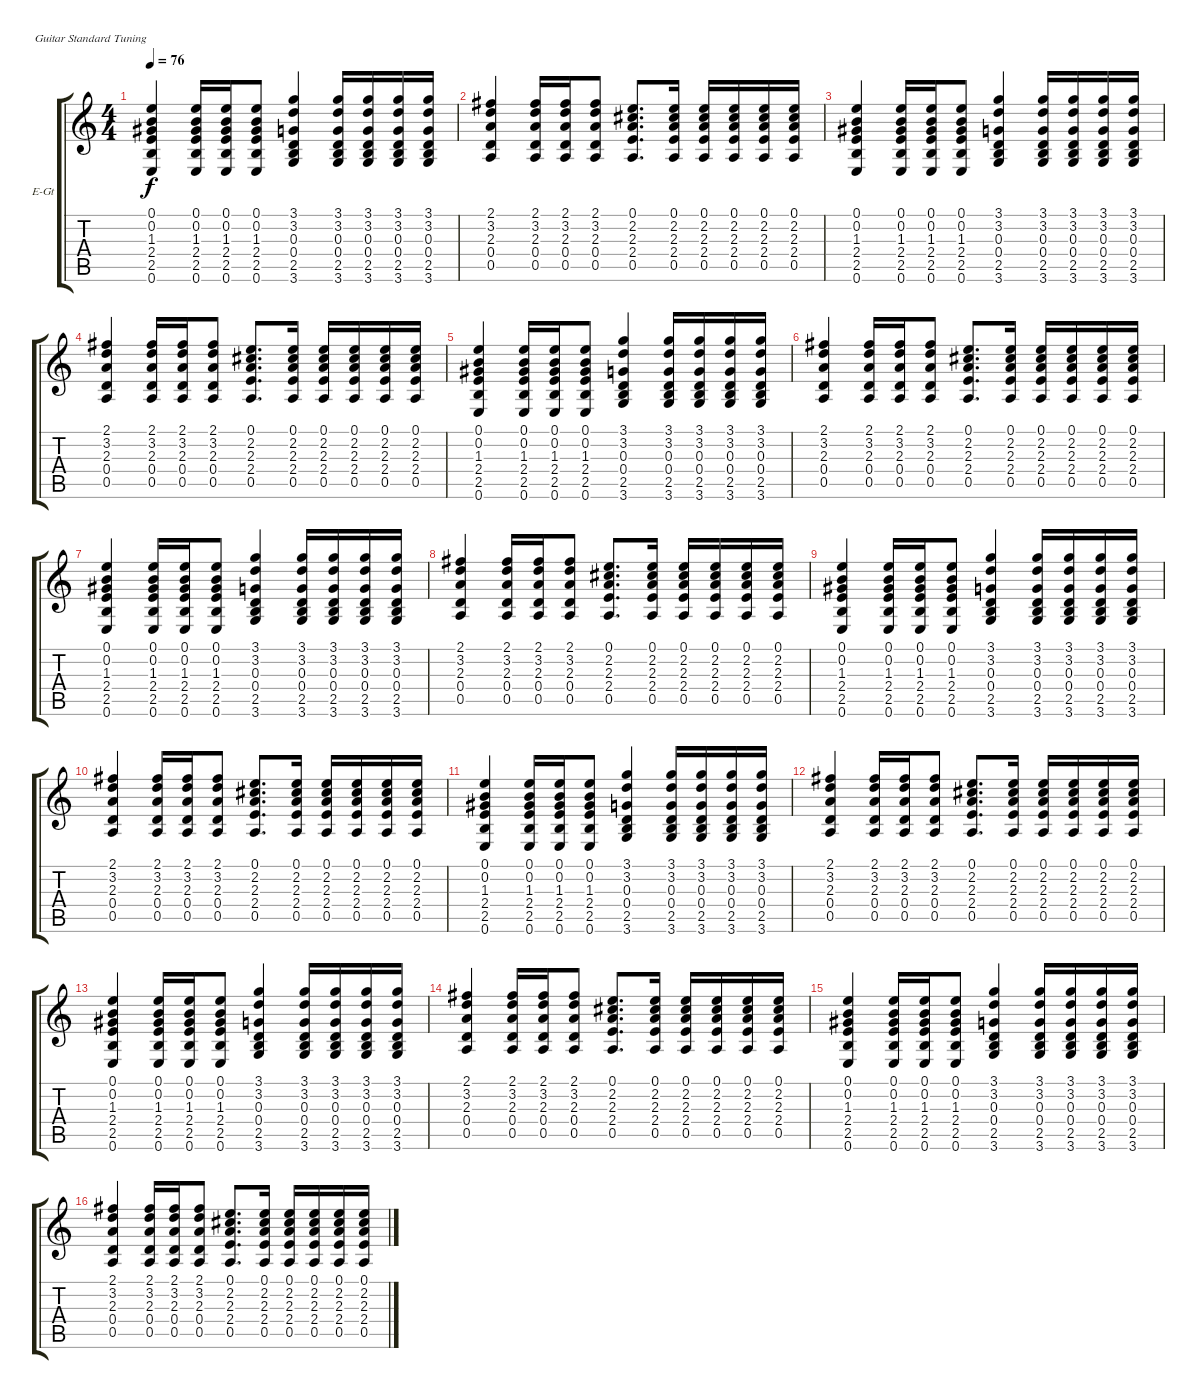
\bracketExtendMode groupsimilarinstruments
\firstSystemTrackNameOrientation horizontal
\otherSystemsTrackNameOrientation horizontal
\track ("Gtr.3" "E-Gt") {instrument electricguitarclean}
\staff {score tabs}
\tuning (E4 B3 G3 D3 A2 E2)
\ts (4 4)
\tempo 76
\clef g2
\ks c
(0.1 0.2 1.3 2.4 2.5 0.6).4{dy f} (0.1 0.2 1.3 2.4 2.5 0.6).16 (0.1 0.2 1.3 2.4 2.5 0.6).16 (0.1 0.2 1.3 2.4 2.5 0.6).8 (3.1 3.2 0.3 0.4 2.5 3.6).4 (3.1 3.2 0.3 0.4 2.5 3.6).16 (3.1 3.2 0.3 0.4 2.5 3.6).16 (3.1 3.2 0.3 0.4 2.5 3.6).16 (3.1 3.2 0.3 0.4 2.5 3.6).16 |
(2.1 3.2 2.3 0.4 0.5).4 (2.1 3.2 2.3 0.4 0.5).16 (2.1 3.2 2.3 0.4 0.5).16 (2.1 3.2 2.3 0.4 0.5).8 (0.1 2.2 2.3 2.4 0.5).8{d} (0.1 2.2 2.3 2.4 0.5).16 (0.1 2.2 2.3 2.4 0.5).16 (0.1 2.2 2.3 2.4 0.5).16 (0.1 2.2 2.3 2.4 0.5).16 (0.1 2.2 2.3 2.4 0.5).16 |
(0.1 0.2 1.3 2.4 2.5 0.6).4 (0.1 0.2 1.3 2.4 2.5 0.6).16 (0.1 0.2 1.3 2.4 2.5 0.6).16 (0.1 0.2 1.3 2.4 2.5 0.6).8 (3.1 3.2 0.3 0.4 2.5 3.6).4 (3.1 3.2 0.3 0.4 2.5 3.6).16 (3.1 3.2 0.3 0.4 2.5 3.6).16 (3.1 3.2 0.3 0.4 2.5 3.6).16 (3.1 3.2 0.3 0.4 2.5 3.6).16 |
(2.1 3.2 2.3 0.4 0.5).4 (2.1 3.2 2.3 0.4 0.5).16 (2.1 3.2 2.3 0.4 0.5).16 (2.1 3.2 2.3 0.4 0.5).8 (0.1 2.2 2.3 2.4 0.5).8{d} (0.1 2.2 2.3 2.4 0.5).16 (0.1 2.2 2.3 2.4 0.5).16 (0.1 2.2 2.3 2.4 0.5).16 (0.1 2.2 2.3 2.4 0.5).16 (0.1 2.2 2.3 2.4 0.5).16 |
(0.1 0.2 1.3 2.4 2.5 0.6).4 (0.1 0.2 1.3 2.4 2.5 0.6).16 (0.1 0.2 1.3 2.4 2.5 0.6).16 (0.1 0.2 1.3 2.4 2.5 0.6).8 (3.1 3.2 0.3 0.4 2.5 3.6).4 (3.1 3.2 0.3 0.4 2.5 3.6).16 (3.1 3.2 0.3 0.4 2.5 3.6).16 (3.1 3.2 0.3 0.4 2.5 3.6).16 (3.1 3.2 0.3 0.4 2.5 3.6).16 |
(2.1 3.2 2.3 0.4 0.5).4 (2.1 3.2 2.3 0.4 0.5).16 (2.1 3.2 2.3 0.4 0.5).16 (2.1 3.2 2.3 0.4 0.5).8 (0.1 2.2 2.3 2.4 0.5).8{d} (0.1 2.2 2.3 2.4 0.5).16 (0.1 2.2 2.3 2.4 0.5).16 (0.1 2.2 2.3 2.4 0.5).16 (0.1 2.2 2.3 2.4 0.5).16 (0.1 2.2 2.3 2.4 0.5).16 |
(0.1 0.2 1.3 2.4 2.5 0.6).4 (0.1 0.2 1.3 2.4 2.5 0.6).16 (0.1 0.2 1.3 2.4 2.5 0.6).16 (0.1 0.2 1.3 2.4 2.5 0.6).8 (3.1 3.2 0.3 0.4 2.5 3.6).4 (3.1 3.2 0.3 0.4 2.5 3.6).16 (3.1 3.2 0.3 0.4 2.5 3.6).16 (3.1 3.2 0.3 0.4 2.5 3.6).16 (3.1 3.2 0.3 0.4 2.5 3.6).16 |
(2.1 3.2 2.3 0.4 0.5).4 (2.1 3.2 2.3 0.4 0.5).16 (2.1 3.2 2.3 0.4 0.5).16 (2.1 3.2 2.3 0.4 0.5).8 (0.1 2.2 2.3 2.4 0.5).8{d} (0.1 2.2 2.3 2.4 0.5).16 (0.1 2.2 2.3 2.4 0.5).16 (0.1 2.2 2.3 2.4 0.5).16 (0.1 2.2 2.3 2.4 0.5).16 (0.1 2.2 2.3 2.4 0.5).16 |
(0.1 0.2 1.3 2.4 2.5 0.6).4 (0.1 0.2 1.3 2.4 2.5 0.6).16 (0.1 0.2 1.3 2.4 2.5 0.6).16 (0.1 0.2 1.3 2.4 2.5 0.6).8 (3.1 3.2 0.3 0.4 2.5 3.6).4 (3.1 3.2 0.3 0.4 2.5 3.6).16 (3.1 3.2 0.3 0.4 2.5 3.6).16 (3.1 3.2 0.3 0.4 2.5 3.6).16 (3.1 3.2 0.3 0.4 2.5 3.6).16 |
(2.1 3.2 2.3 0.4 0.5).4 (2.1 3.2 2.3 0.4 0.5).16 (2.1 3.2 2.3 0.4 0.5).16 (2.1 3.2 2.3 0.4 0.5).8 (0.1 2.2 2.3 2.4 0.5).8{d} (0.1 2.2 2.3 2.4 0.5).16 (0.1 2.2 2.3 2.4 0.5).16 (0.1 2.2 2.3 2.4 0.5).16 (0.1 2.2 2.3 2.4 0.5).16 (0.1 2.2 2.3 2.4 0.5).16 |
(0.1 0.2 1.3 2.4 2.5 0.6).4 (0.1 0.2 1.3 2.4 2.5 0.6).16 (0.1 0.2 1.3 2.4 2.5 0.6).16 (0.1 0.2 1.3 2.4 2.5 0.6).8 (3.1 3.2 0.3 0.4 2.5 3.6).4 (3.1 3.2 0.3 0.4 2.5 3.6).16 (3.1 3.2 0.3 0.4 2.5 3.6).16 (3.1 3.2 0.3 0.4 2.5 3.6).16 (3.1 3.2 0.3 0.4 2.5 3.6).16 |
(2.1 3.2 2.3 0.4 0.5).4 (2.1 3.2 2.3 0.4 0.5).16 (2.1 3.2 2.3 0.4 0.5).16 (2.1 3.2 2.3 0.4 0.5).8 (0.1 2.2 2.3 2.4 0.5).8{d} (0.1 2.2 2.3 2.4 0.5).16 (0.1 2.2 2.3 2.4 0.5).16 (0.1 2.2 2.3 2.4 0.5).16 (0.1 2.2 2.3 2.4 0.5).16 (0.1 2.2 2.3 2.4 0.5).16 |
(0.1 0.2 1.3 2.4 2.5 0.6).4 (0.1 0.2 1.3 2.4 2.5 0.6).16 (0.1 0.2 1.3 2.4 2.5 0.6).16 (0.1 0.2 1.3 2.4 2.5 0.6).8 (3.1 3.2 0.3 0.4 2.5 3.6).4 (3.1 3.2 0.3 0.4 2.5 3.6).16 (3.1 3.2 0.3 0.4 2.5 3.6).16 (3.1 3.2 0.3 0.4 2.5 3.6).16 (3.1 3.2 0.3 0.4 2.5 3.6).16 |
(2.1 3.2 2.3 0.4 0.5).4 (2.1 3.2 2.3 0.4 0.5).16 (2.1 3.2 2.3 0.4 0.5).16 (2.1 3.2 2.3 0.4 0.5).8 (0.1 2.2 2.3 2.4 0.5).8{d} (0.1 2.2 2.3 2.4 0.5).16 (0.1 2.2 2.3 2.4 0.5).16 (0.1 2.2 2.3 2.4 0.5).16 (0.1 2.2 2.3 2.4 0.5).16 (0.1 2.2 2.3 2.4 0.5).16 |
(0.1 0.2 1.3 2.4 2.5 0.6).4 (0.1 0.2 1.3 2.4 2.5 0.6).16 (0.1 0.2 1.3 2.4 2.5 0.6).16 (0.1 0.2 1.3 2.4 2.5 0.6).8 (3.1 3.2 0.3 0.4 2.5 3.6).4 (3.1 3.2 0.3 0.4 2.5 3.6).16 (3.1 3.2 0.3 0.4 2.5 3.6).16 (3.1 3.2 0.3 0.4 2.5 3.6).16 (3.1 3.2 0.3 0.4 2.5 3.6).16 |
(2.1 3.2 2.3 0.4 0.5).4 (2.1 3.2 2.3 0.4 0.5).16 (2.1 3.2 2.3 0.4 0.5).16 (2.1 3.2 2.3 0.4 0.5).8 (0.1 2.2 2.3 2.4 0.5).8{d} (0.1 2.2 2.3 2.4 0.5).16 (0.1 2.2 2.3 2.4 0.5).16 (0.1 2.2 2.3 2.4 0.5).16 (0.1 2.2 2.3 2.4 0.5).16 (0.1 2.2 2.3 2.4 0.5).16
